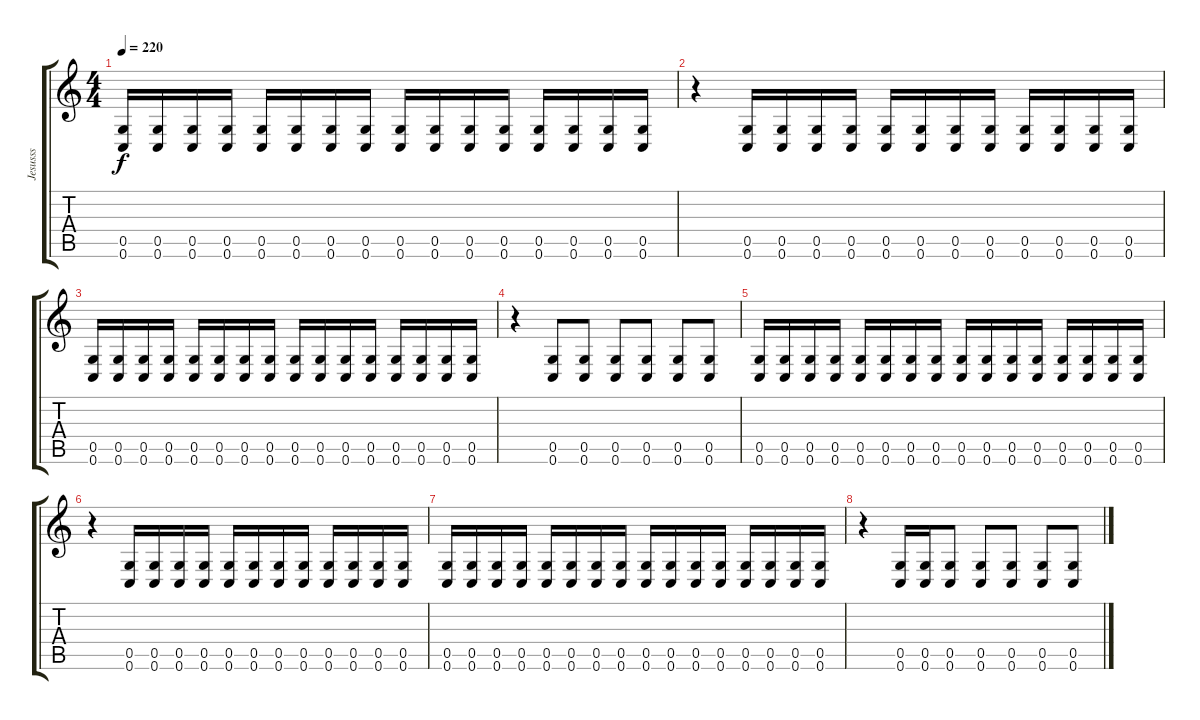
\track ("Jesusss" "Jesusss") {instrument distortionguitar}
\staff {score tabs}
\tuning (D4 A3 F3 C3 G2 C2) {hide}
\ts (4 4)
\tempo 220
\clef g2
\ks c
(0.5 0.6).16{dy f} (0.5 0.6).16 (0.5 0.6).16 (0.5 0.6).16 (0.5 0.6).16 (0.5 0.6).16 (0.5 0.6).16 (0.5 0.6).16 (0.5 0.6).16 (0.5 0.6).16 (0.5 0.6).16 (0.5 0.6).16 (0.5 0.6).16 (0.5 0.6).16 (0.5 0.6).16 (0.5 0.6).16 |
r.4 (0.5 0.6).16 (0.5 0.6).16 (0.5 0.6).16 (0.5 0.6).16 (0.5 0.6).16 (0.5 0.6).16 (0.5 0.6).16 (0.5 0.6).16 (0.5 0.6).16 (0.5 0.6).16 (0.5 0.6).16 (0.5 0.6).16 |
(0.5 0.6).16 (0.5 0.6).16 (0.5 0.6).16 (0.5 0.6).16 (0.5 0.6).16 (0.5 0.6).16 (0.5 0.6).16 (0.5 0.6).16 (0.5 0.6).16 (0.5 0.6).16 (0.5 0.6).16 (0.5 0.6).16 (0.5 0.6).16 (0.5 0.6).16 (0.5 0.6).16 (0.5 0.6).16 |
r.4 (0.5 0.6).8 (0.5 0.6).8 (0.5 0.6).8 (0.5 0.6).8 (0.5 0.6).8 (0.5 0.6).8 |
(0.5 0.6).16 (0.5 0.6).16 (0.5 0.6).16 (0.5 0.6).16 (0.5 0.6).16 (0.5 0.6).16 (0.5 0.6).16 (0.5 0.6).16 (0.5 0.6).16 (0.5 0.6).16 (0.5 0.6).16 (0.5 0.6).16 (0.5 0.6).16 (0.5 0.6).16 (0.5 0.6).16 (0.5 0.6).16 |
r.4 (0.5 0.6).16 (0.5 0.6).16 (0.5 0.6).16 (0.5 0.6).16 (0.5 0.6).16 (0.5 0.6).16 (0.5 0.6).16 (0.5 0.6).16 (0.5 0.6).16 (0.5 0.6).16 (0.5 0.6).16 (0.5 0.6).16 |
(0.5 0.6).16 (0.5 0.6).16 (0.5 0.6).16 (0.5 0.6).16 (0.5 0.6).16 (0.5 0.6).16 (0.5 0.6).16 (0.5 0.6).16 (0.5 0.6).16 (0.5 0.6).16 (0.5 0.6).16 (0.5 0.6).16 (0.5 0.6).16 (0.5 0.6).16 (0.5 0.6).16 (0.5 0.6).16 |
r.4 (0.5 0.6).16 (0.5 0.6).16 (0.5 0.6).8 (0.5 0.6).8 (0.5 0.6).8 (0.5 0.6).8 (0.5 0.6).8
